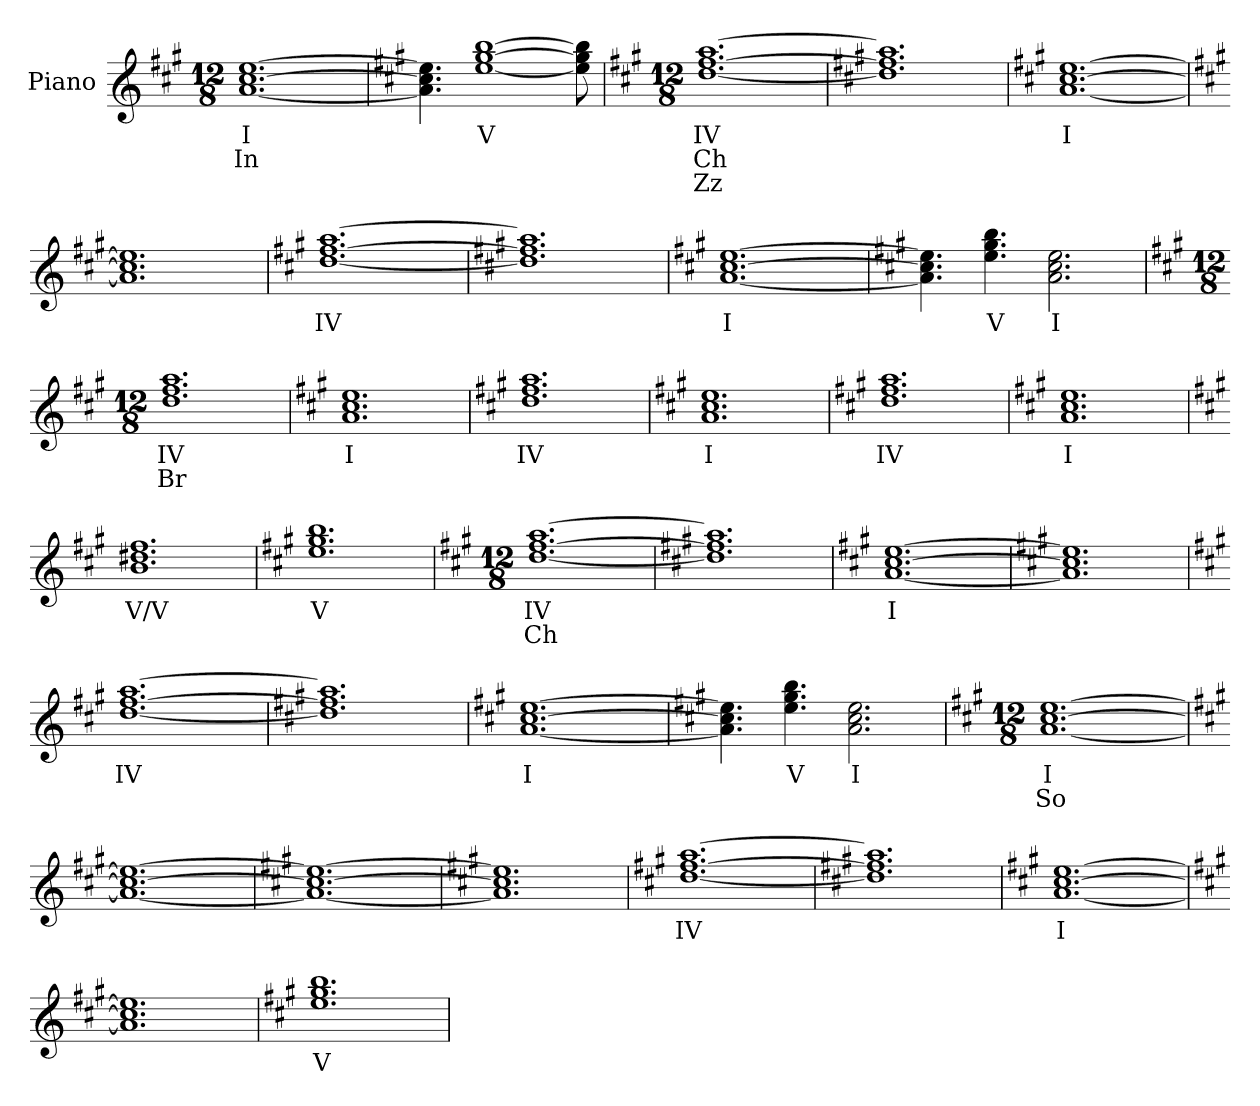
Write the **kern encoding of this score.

**kern	**text	**text	**text
*part1	*part1	*part1	*part1
*staff1	*staff1	*staff1	*staff1
*I"Piano	*	*	*
*I'Pno	*	*	*
*k[f#c#g#]	*	*	*
*A:	*	*	*
*M12/8	*	*	*
=	=	=	=
[1.a [1.cc# [1.ee	I	In	.
=	=	=	=
*k[f#c#g#]	*	*	*
*A:	*	*	*
4.a] 4.cc#] 4.ee]	.	.	.
[1ee [1gg# [1bb	V	.	.
8ee] 8gg#] 8bb]	.	.	.
=	=	=	=
*k[f#c#g#]	*	*	*
*A:	*	*	*
*M12/8	*	*	*
[1.dd [1.ff# [1.aa	IV	Ch	Zz
=	=	=	=
*k[f#c#g#]	*	*	*
*A:	*	*	*
1.dd] 1.ff#] 1.aa]	.	.	.
=	=	=	=
*k[f#c#g#]	*	*	*
*A:	*	*	*
[1.a [1.cc# [1.ee	I	.	.
=	=	=	=
*k[f#c#g#]	*	*	*
*A:	*	*	*
1.a] 1.cc#] 1.ee]	.	.	.
=	=	=	=
*k[f#c#g#]	*	*	*
*A:	*	*	*
[1.dd [1.ff# [1.aa	IV	.	.
=	=	=	=
*k[f#c#g#]	*	*	*
*A:	*	*	*
1.dd] 1.ff#] 1.aa]	.	.	.
=	=	=	=
*k[f#c#g#]	*	*	*
*A:	*	*	*
[1.a [1.cc# [1.ee	I	.	.
=	=	=	=
*k[f#c#g#]	*	*	*
*A:	*	*	*
4.a] 4.cc#] 4.ee]	.	.	.
4.ee 4.gg# 4.bb	V	.	.
2.a 2.cc# 2.ee	I	.	.
=	=	=	=
*k[f#c#g#]	*	*	*
*A:	*	*	*
*M12/8	*	*	*
1.dd 1.ff# 1.aa	IV	Br	.
=	=	=	=
*k[f#c#g#]	*	*	*
*A:	*	*	*
1.a 1.cc# 1.ee	I	.	.
=	=	=	=
*k[f#c#g#]	*	*	*
*A:	*	*	*
1.dd 1.ff# 1.aa	IV	.	.
=	=	=	=
*k[f#c#g#]	*	*	*
*A:	*	*	*
1.a 1.cc# 1.ee	I	.	.
=	=	=	=
*k[f#c#g#]	*	*	*
*A:	*	*	*
1.dd 1.ff# 1.aa	IV	.	.
=	=	=	=
*k[f#c#g#]	*	*	*
*A:	*	*	*
1.a 1.cc# 1.ee	I	.	.
=	=	=	=
*k[f#c#g#]	*	*	*
*A:	*	*	*
1.b 1.dd#X 1.ff#	V/V	.	.
=	=	=	=
*k[f#c#g#]	*	*	*
*A:	*	*	*
1.ee 1.gg# 1.bb	V	.	.
=	=	=	=
*k[f#c#g#]	*	*	*
*A:	*	*	*
*M12/8	*	*	*
[1.dd [1.ff# [1.aa	IV	Ch	.
=	=	=	=
*k[f#c#g#]	*	*	*
*A:	*	*	*
1.dd] 1.ff#] 1.aa]	.	.	.
=	=	=	=
*k[f#c#g#]	*	*	*
*A:	*	*	*
[1.a [1.cc# [1.ee	I	.	.
=	=	=	=
*k[f#c#g#]	*	*	*
*A:	*	*	*
1.a] 1.cc#] 1.ee]	.	.	.
=	=	=	=
*k[f#c#g#]	*	*	*
*A:	*	*	*
[1.dd [1.ff# [1.aa	IV	.	.
=	=	=	=
*k[f#c#g#]	*	*	*
*A:	*	*	*
1.dd] 1.ff#] 1.aa]	.	.	.
=	=	=	=
*k[f#c#g#]	*	*	*
*A:	*	*	*
[1.a [1.cc# [1.ee	I	.	.
=	=	=	=
*k[f#c#g#]	*	*	*
*A:	*	*	*
4.a] 4.cc#] 4.ee]	.	.	.
4.ee 4.gg# 4.bb	V	.	.
2.a 2.cc# 2.ee	I	.	.
=	=	=	=
*k[f#c#g#]	*	*	*
*A:	*	*	*
*M12/8	*	*	*
[1.a [1.cc# [1.ee	I	So	.
=	=	=	=
*k[f#c#g#]	*	*	*
*A:	*	*	*
1.a_ 1.cc#_ 1.ee_	.	.	.
=	=	=	=
*k[f#c#g#]	*	*	*
*A:	*	*	*
1.a_ 1.cc#_ 1.ee_	.	.	.
=	=	=	=
*k[f#c#g#]	*	*	*
*A:	*	*	*
1.a] 1.cc#] 1.ee]	.	.	.
=	=	=	=
*k[f#c#g#]	*	*	*
*A:	*	*	*
[1.dd [1.ff# [1.aa	IV	.	.
=	=	=	=
*k[f#c#g#]	*	*	*
*A:	*	*	*
1.dd] 1.ff#] 1.aa]	.	.	.
=	=	=	=
*k[f#c#g#]	*	*	*
*A:	*	*	*
[1.a [1.cc# [1.ee	I	.	.
=	=	=	=
*k[f#c#g#]	*	*	*
*A:	*	*	*
1.a] 1.cc#] 1.ee]	.	.	.
=	=	=	=
*k[f#c#g#]	*	*	*
*A:	*	*	*
1.ee 1.gg# 1.bb	V	.	.
=	=	=	=
*-	*-	*-	*-
